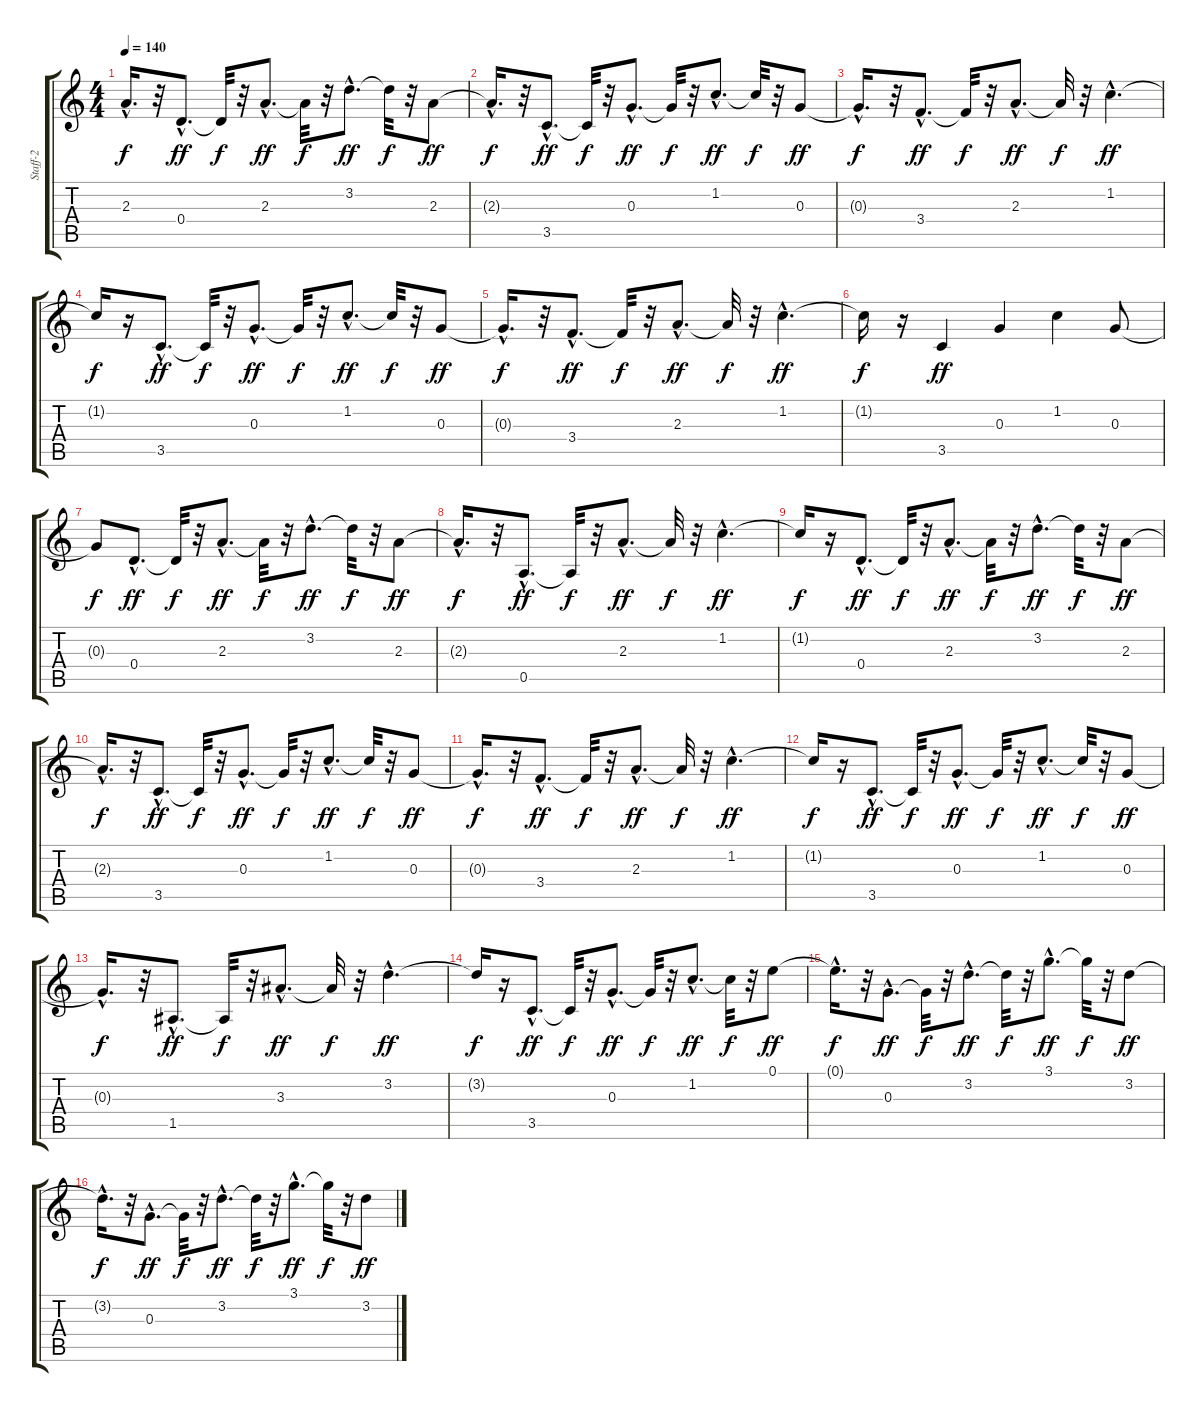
\track ("Staff-2" "Staff-2") {instrument acousticguitarsteel}
\staff {score tabs}
\tuning (E4 B3 G3 D3 A2 E2) {hide}
\ts (4 4)
\tempo 140
\clef g2
\ks c
2.3{hac t}.16{d dy f} r.32 0.4{hac}.8{d dy ff volume 14} 0.4{t}.32{dy f} r.32 2.3{hac}.8{d dy ff} 2.3{t}.32{dy f} r.32 3.2{hac}.8{d dy ff} 3.2{t}.32{dy f} r.32 2.3.8{dy ff} |
2.3{hac t}.16{d dy f} r.32 3.5{hac}.8{d dy ff} 3.5{t}.32{dy f} r.32 0.3{hac}.8{d dy ff} 0.3{t}.32{dy f} r.32 1.2{hac}.8{d dy ff} 1.2{t}.32{dy f} r.32 0.3.8{dy ff} |
0.3{hac t}.16{d dy f} r.32 3.4{hac}.8{d dy ff} 3.4{t}.32{dy f} r.32 2.3{hac}.8{d dy ff} 2.3{t}.32{dy f} r.32 1.2{hac}.4{d dy ff} |
1.2{t}.16{dy f} r.16 3.5{hac}.8{d dy ff} 3.5{t}.32{dy f} r.32 0.3{hac}.8{d dy ff} 0.3{t}.32{dy f} r.32 1.2{hac}.8{d dy ff} 1.2{t}.32{dy f} r.32 0.3.8{dy ff} |
0.3{hac t}.16{d dy f} r.32 3.4{hac}.8{d dy ff} 3.4{t}.32{dy f} r.32 2.3{hac}.8{d dy ff} 2.3{t}.32{dy f} r.32 1.2{hac}.4{d dy ff} |
1.2{t}.16{dy f} r.16 3.5.4{dy ff} 0.3.4 1.2.4 0.3.8 |
0.3{t}.8{dy f} 0.4{hac}.8{d dy ff} 0.4{t}.32{dy f} r.32 2.3{hac}.8{d dy ff} 2.3{t}.32{dy f} r.32 3.2{hac}.8{d dy ff} 3.2{t}.32{dy f} r.32 2.3.8{dy ff} |
2.3{hac t}.16{d dy f} r.32 0.5{hac}.8{d dy ff} 0.5{t}.32{dy f} r.32 2.3{hac}.8{d dy ff} 2.3{t}.32{dy f} r.32 1.2{hac}.4{d dy ff} |
1.2{t}.16{dy f} r.16 0.4{hac}.8{d dy ff} 0.4{t}.32{dy f} r.32 2.3{hac}.8{d dy ff} 2.3{t}.32{dy f} r.32 3.2{hac}.8{d dy ff} 3.2{t}.32{dy f} r.32 2.3.8{dy ff} |
2.3{hac t}.16{d dy f} r.32 3.5{hac}.8{d dy ff} 3.5{t}.32{dy f} r.32 0.3{hac}.8{d dy ff} 0.3{t}.32{dy f} r.32 1.2{hac}.8{d dy ff} 1.2{t}.32{dy f} r.32 0.3.8{dy ff} |
0.3{hac t}.16{d dy f} r.32 3.4{hac}.8{d dy ff} 3.4{t}.32{dy f} r.32 2.3{hac}.8{d dy ff} 2.3{t}.32{dy f} r.32 1.2{hac}.4{d dy ff} |
1.2{t}.16{dy f} r.16 3.5{hac}.8{d dy ff} 3.5{t}.32{dy f} r.32 0.3{hac}.8{d dy ff} 0.3{t}.32{dy f} r.32 1.2{hac}.8{d dy ff} 1.2{t}.32{dy f} r.32 0.3.8{dy ff} |
0.3{hac t}.16{d dy f} r.32 1.5{hac}.8{d dy ff} 1.5{t}.32{dy f} r.32 3.3{hac}.8{d dy ff} 3.3{t}.32{dy f} r.32 3.2{hac}.4{d dy ff} |
3.2{t}.16{dy f} r.16 3.5{hac}.8{d dy ff} 3.5{t}.32{dy f} r.32 0.3{hac}.8{d dy ff} 0.3{t}.32{dy f} r.32 1.2{hac}.8{d dy ff} 1.2{t}.32{dy f} r.32 0.1.8{dy ff} |
0.1{hac t}.16{d dy f} r.32 0.3{hac}.8{d dy ff} 0.3{t}.32{dy f} r.32 3.2{hac}.8{d dy ff} 3.2{t}.32{dy f} r.32 3.1{hac}.8{d dy ff} 3.1{t}.32{dy f} r.32 3.2.8{dy ff} |
3.2{hac t}.16{d dy f} r.32 0.3{hac}.8{d dy ff} 0.3{t}.32{dy f} r.32 3.2{hac}.8{d dy ff} 3.2{t}.32{dy f} r.32 3.1{hac}.8{d dy ff} 3.1{t}.32{dy f} r.32 3.2.8{dy ff}
